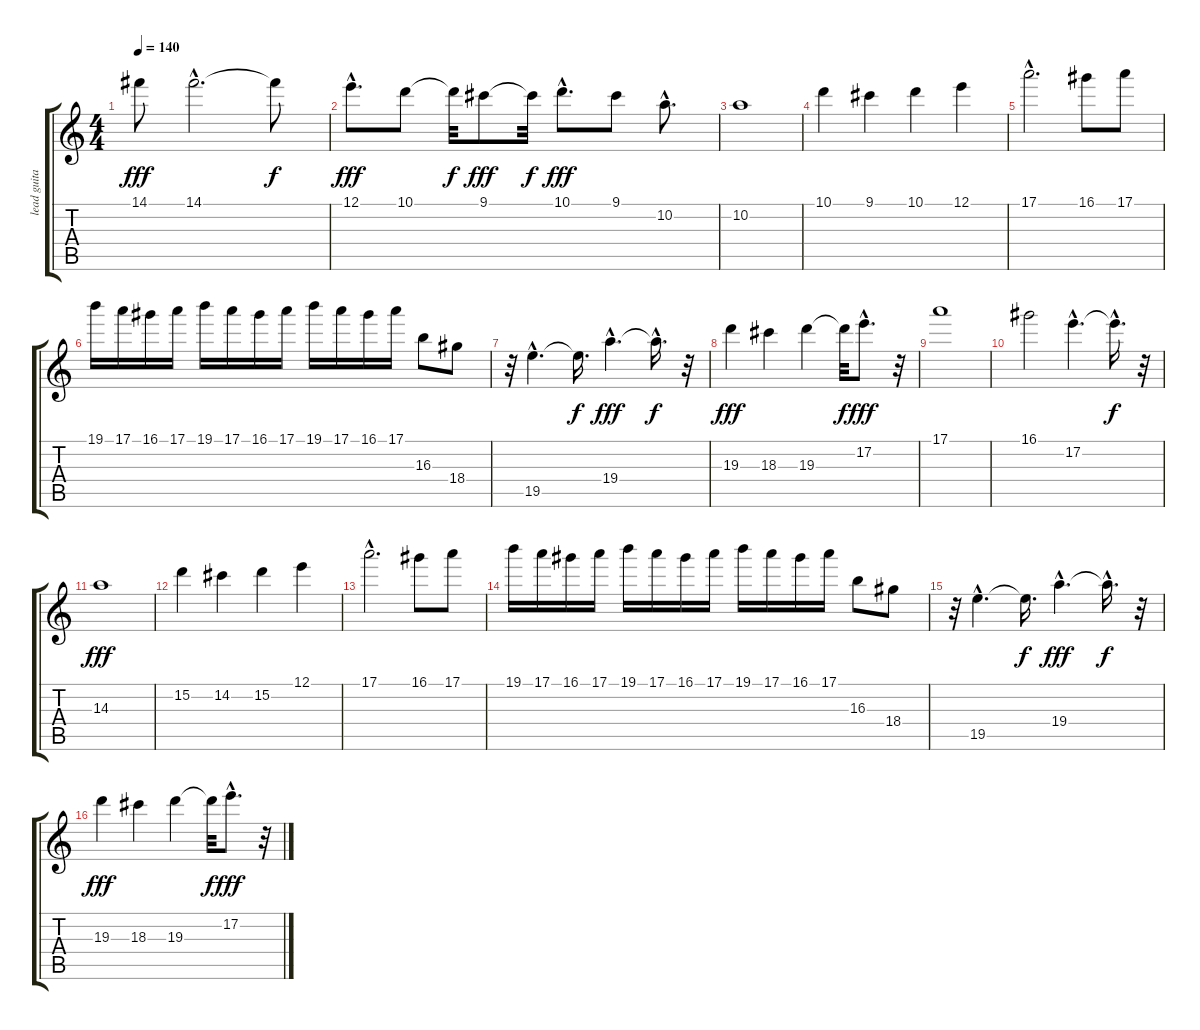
\track ("lead guitar" "lead guita") {instrument overdrivenguitar}
\staff {score tabs}
\tuning (E4 B3 G3 D3 A2 E2) {hide}
\ts (4 4)
\tempo 140
\clef g2
\ks c
14.1.8{dy fff} 14.1{hac}.2{d} 14.1{t}.8{dy f} |
12.1{hac}.8{d dy fff} 10.1.8 10.1{t}.32{dy f} 9.1.8{dy fff} 9.1{t}.32{dy f} 10.1{hac}.8{d dy fff} 9.1.8 10.2{hac}.8{d} |
10.2.1 |
10.1.4 9.1.4 10.1.4 12.1.4 |
17.1{hac}.2{d} 16.1.8 17.1.8 |
19.1.16 17.1.16 16.1.16 17.1.16 19.1.16 17.1.16 16.1.16 17.1.16 19.1.16 17.1.16 16.1.16 17.1.16 16.3.8 18.4.8 |
r.32 19.5{hac}.4{d} 19.5{t}.16{d dy f} 19.4{hac}.4{d dy fff} 19.4{hac t}.16{d dy f} r.32 |
19.3.4{dy fff} 18.3.4 19.3.4 19.3{t}.32{dy f} 17.2{hac}.8{d dy fff} r.32 |
17.1.1 |
16.1.2 17.2{hac}.4{d} 17.2{hac t}.16{d dy f} r.32 |
14.3.1{dy fff} |
15.2.4 14.2.4 15.2.4 12.1.4 |
17.1{hac}.2{d} 16.1.8 17.1.8 |
19.1.16 17.1.16 16.1.16 17.1.16 19.1.16 17.1.16 16.1.16 17.1.16 19.1.16 17.1.16 16.1.16 17.1.16 16.3.8 18.4.8 |
r.32 19.5{hac}.4{d} 19.5{t}.16{d dy f} 19.4{hac}.4{d dy fff} 19.4{hac t}.16{d dy f} r.32 |
19.3.4{dy fff} 18.3.4 19.3.4 19.3{t}.32{dy f} 17.2{hac}.8{d dy fff} r.32
